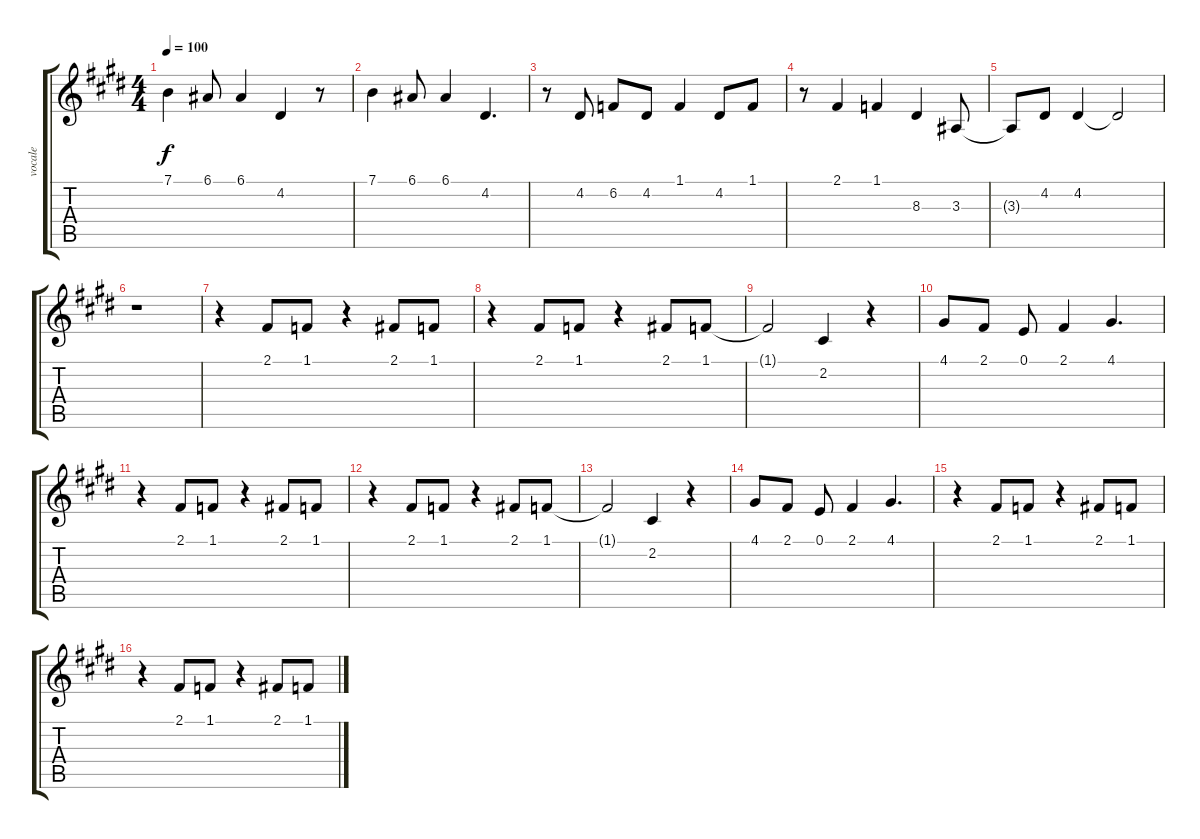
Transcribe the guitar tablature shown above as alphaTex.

\track ("vocale" "vocale") {instrument choiraahs}
\staff {score tabs}
\tuning (E4 B3 G3 D3 A2 E2) {hide}
\ts (4 4)
\tempo 100
\clef g2
\ks e
7.1.4{dy f} 6.1.8 6.1.4 4.2.4 r.8 |
7.1.4 6.1.8 6.1.4 4.2.4{d} |
r.8 4.2.8 6.2.8 4.2.8 1.1.4 4.2.8 1.1.8 |
r.8 2.1.4 1.1.4 8.3.4 3.3.8 |
3.3{t}.8 4.2.8 4.2.4 4.2{t}.2 |
r.1 |
r.4 2.1.8 1.1.8 r.4 2.1.8 1.1.8 |
r.4 2.1.8 1.1.8 r.4 2.1.8 1.1.8 |
1.1{t}.2 2.2.4 r.4 |
4.1.8 2.1.8 0.1.8 2.1.4 4.1.4{d} |
r.4 2.1.8 1.1.8 r.4 2.1.8 1.1.8 |
r.4 2.1.8 1.1.8 r.4 2.1.8 1.1.8 |
1.1{t}.2 2.2.4 r.4 |
4.1.8 2.1.8 0.1.8 2.1.4 4.1.4{d} |
r.4 2.1.8 1.1.8 r.4 2.1.8 1.1.8 |
r.4 2.1.8 1.1.8 r.4 2.1.8 1.1.8
